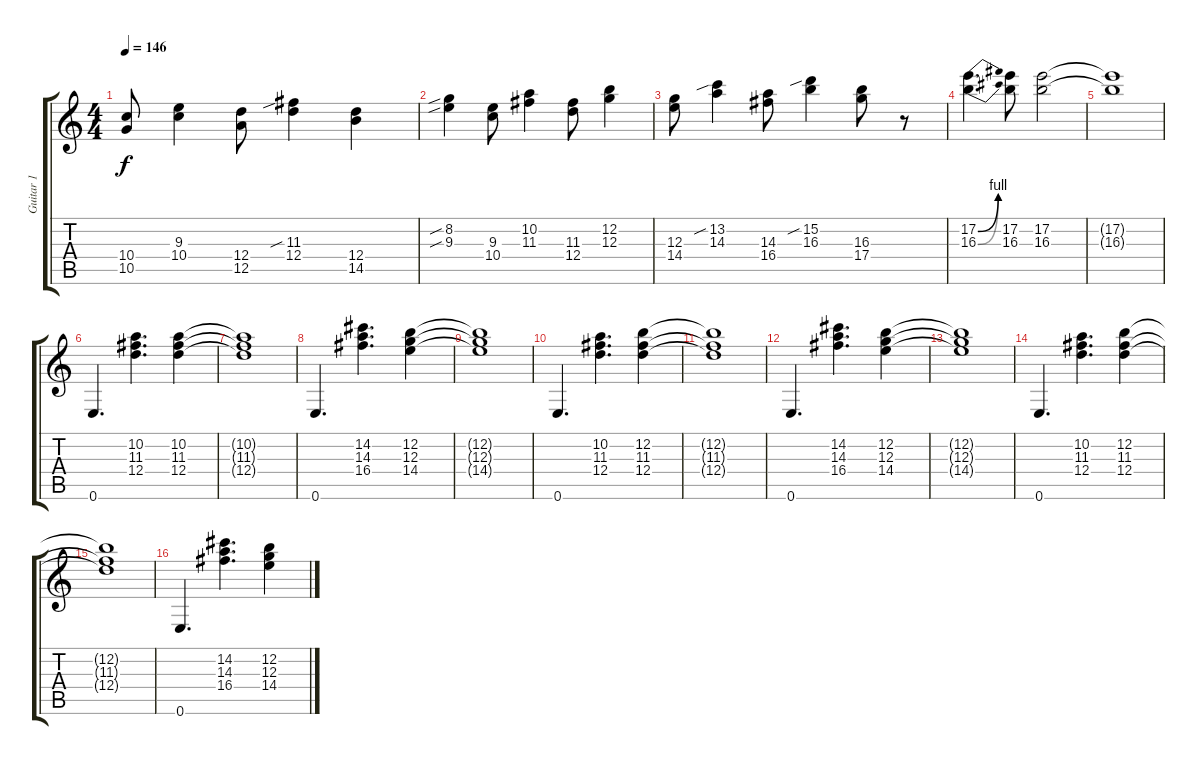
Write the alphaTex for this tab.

\track ("Guitar 1" "Guitar 1") {instrument overdrivenguitar}
\staff {score tabs}
\tuning (E4 B3 G3 D3 A2 E2) {hide}
\ts (4 4)
\tempo 146
\clef g2
\ks c
(10.4 10.5).8{dy f} (9.3 10.4).4 (12.4 12.5).8 (11.3{sib} 12.4).4 (12.4 14.5).4 |
(8.2{sib} 9.3{sib}).4 (9.3 10.4).8 (10.2 11.3).4 (11.3 12.4).8 (12.2 12.3).4 |
(12.3 14.4).8 (13.2{sib} 14.3).4 (14.3 16.4).8 (15.2{sib} 16.3).4 (16.3 17.4).8 r.8 |
(17.2{be (bend 0 0 60 4)} 16.3{be (bend 0 0 60 4)}).4{d volume 14} (17.2 16.3).8 (17.2 16.3).2 |
(17.2{t} 16.3{t}).1 |
0.6.4{d} (10.2 11.3 12.4).4{d} (10.2 11.3 12.4).4 |
(10.2{t} 11.3{t} 12.4{t}).1 |
0.6.4{d} (14.2 14.3 16.4).4{d} (12.2 12.3 14.4).4 |
(12.2{t} 12.3{t} 14.4{t}).1 |
0.6.4{d} (10.2 11.3 12.4).4{d} (12.2 11.3 12.4).4 |
(12.2{t} 11.3{t} 12.4{t}).1 |
0.6.4{d} (14.2 14.3 16.4).4{d} (12.2 12.3 14.4).4 |
(12.2{t} 12.3{t} 14.4{t}).1 |
0.6.4{d} (10.2 11.3 12.4).4{d} (12.2 11.3 12.4).4 |
(12.2{t} 11.3{t} 12.4{t}).1 |
0.6.4{d} (14.2 14.3 16.4).4{d} (12.2 12.3 14.4).4
